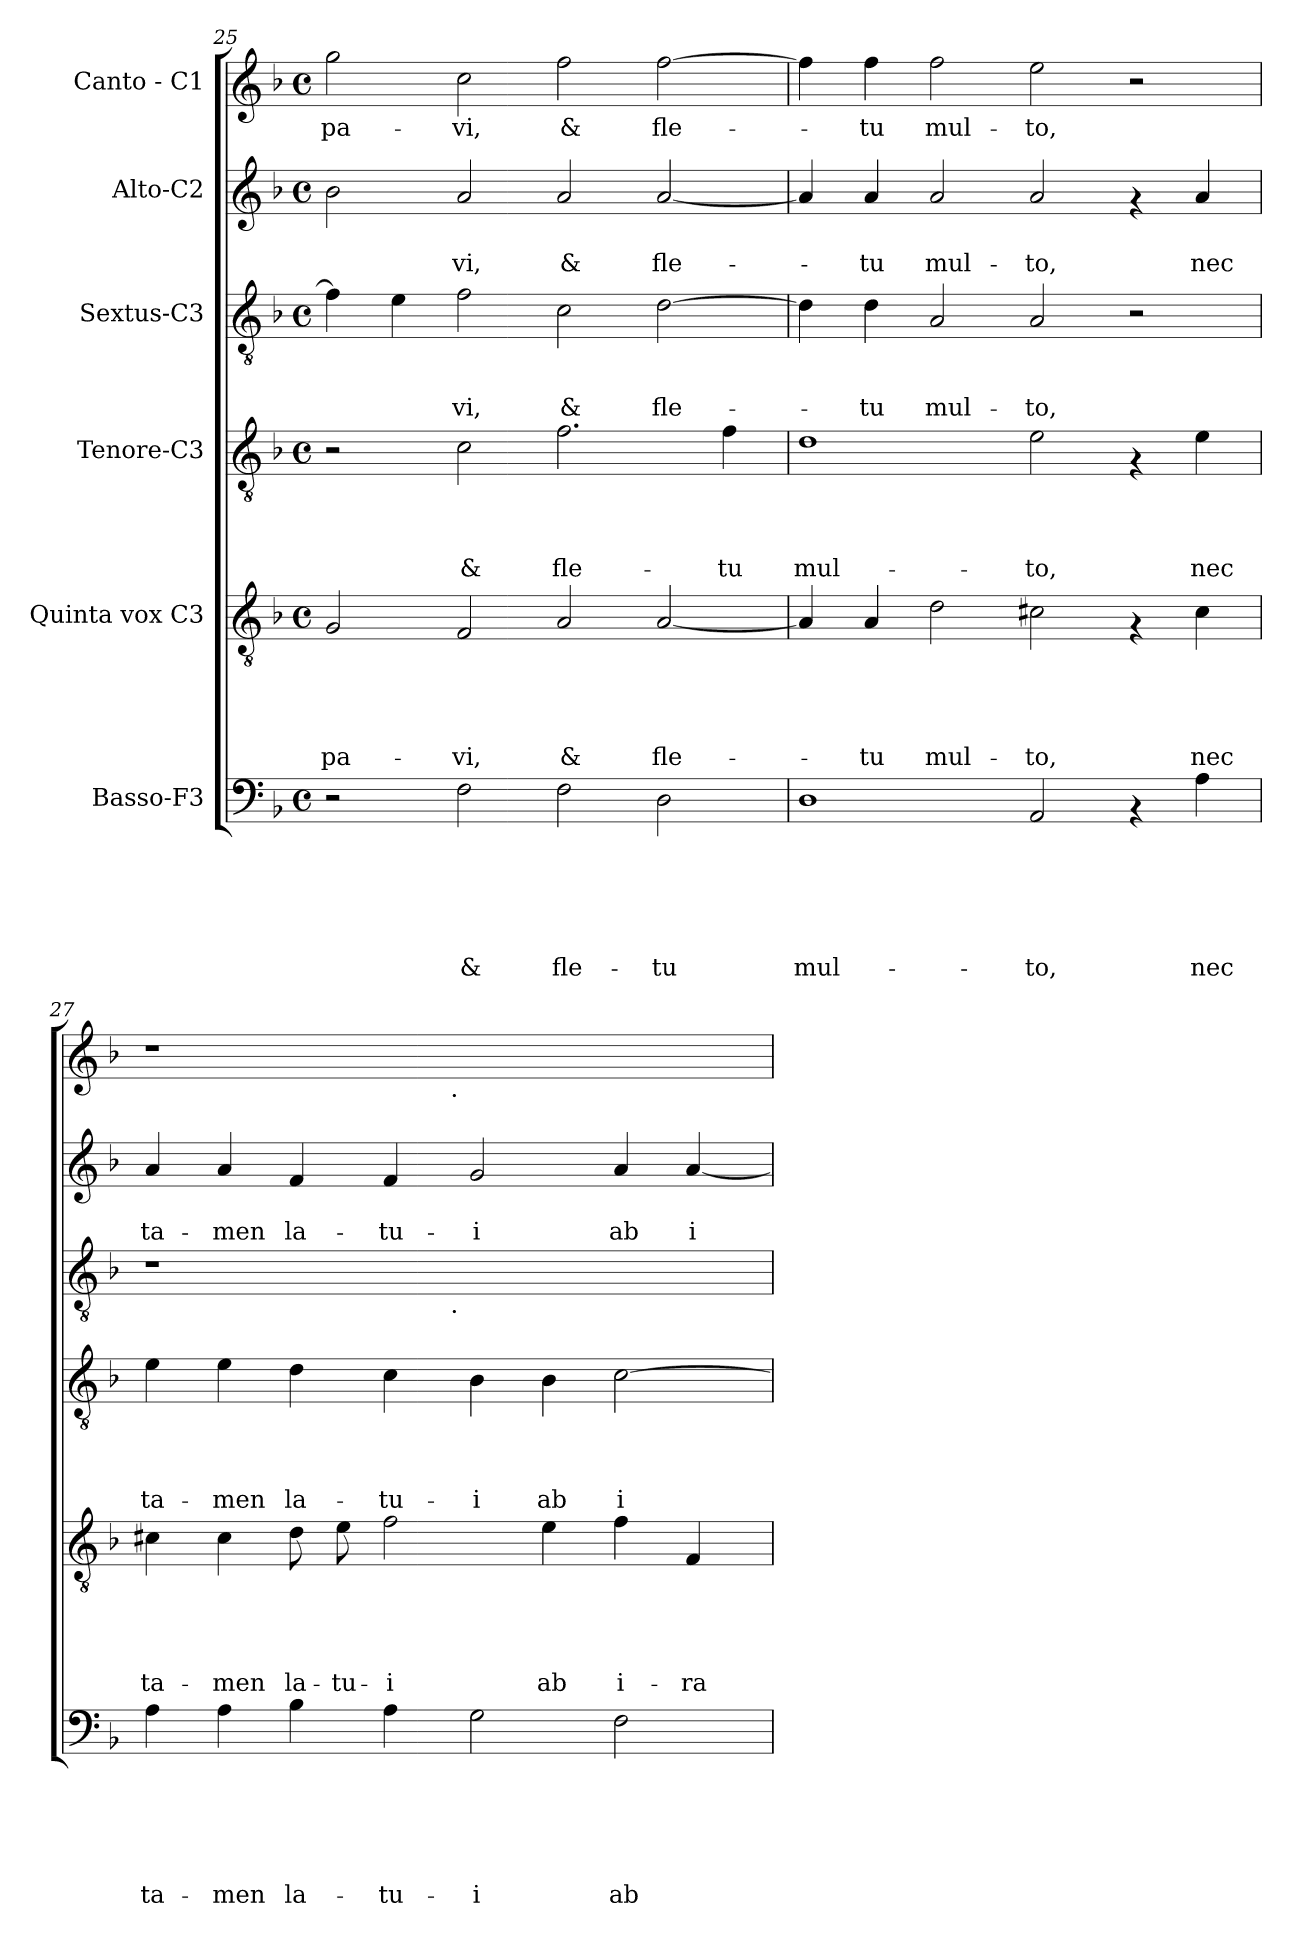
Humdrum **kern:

**kern	**text	**text	**text	**text	**text	**text	**kern	**text	**text	**text	**text	**text	**kern	**text	**text	**text	**text	**kern	**text	**text	**text	**kern	**text	**text	**kern	**text
*part6	*part6	*part6	*part6	*part6	*part6	*part6	*part5	*part5	*part5	*part5	*part5	*part5	*part4	*part4	*part4	*part4	*part4	*part3	*part3	*part3	*part3	*part2	*part2	*part2	*part1	*part1
*staff6	*staff6	*staff6	*staff6	*staff6	*staff6	*staff6	*staff5	*staff5	*staff5	*staff5	*staff5	*staff5	*staff4	*staff4	*staff4	*staff4	*staff4	*staff3	*staff3	*staff3	*staff3	*staff2	*staff2	*staff2	*staff1	*staff1
*I"Basso-F3	*	*	*	*	*	*	*I"Quinta vox C3	*	*	*	*	*	*I"Tenore-C3	*	*	*	*	*I"Sextus-C3	*	*	*	*I"Alto-C2	*	*	*I"Canto - C1	*
*clefF4	*	*	*	*	*	*	*clefGv2	*	*	*	*	*	*clefGv2	*	*	*	*	*clefGv2	*	*	*	*clefG2	*	*	*clefG2	*
*k[b-]	*	*	*	*	*	*	*k[b-]	*	*	*	*	*	*k[b-]	*	*	*	*	*k[b-]	*	*	*	*k[b-]	*	*	*k[b-]	*
*F:	*	*	*	*	*	*	*F:	*	*	*	*	*	*F:	*	*	*	*	*F:	*	*	*	*F:	*	*	*F:	*
*M4/4	*	*	*	*	*	*	*M4/4	*	*	*	*	*	*M4/4	*	*	*	*	*M4/4	*	*	*	*M4/4	*	*	*M4/4	*
*met(c)	*	*	*	*	*	*	*met(c)	*	*	*	*	*	*met(c)	*	*	*	*	*met(c)	*	*	*	*met(c)	*	*	*met(c)	*
=25	=25	=25	=25	=25	=25	=25	=25	=25	=25	=25	=25	=25	=25	=25	=25	=25	=25	=25	=25	=25	=25	=25	=25	=25	=25	=25
!	!	!	!	!	!	!	!	!	!	!	!	!LO:LY:b	!	!	!	!	!	!	!	!	!	!	!	!	!	!LO:LY:b
2r	.	.	.	.	.	.	2G/	.	.	.	.	pa-	2r	.	.	.	.	4f\]	.	.	.	2b-\	.	.	2gg\	pa-
.	.	.	.	.	.	.	.	.	.	.	.	.	.	.	.	.	.	4e\	.	.	.	.	.	.	.	.
!	!	!	!	!	!	!LO:LY:b	!	!	!	!	!	!LO:LY:b	!	!	!	!	!LO:LY:b	!	!	!	!LO:LY:b	!	!	!LO:LY:b	!	!LO:LY:b
2F\	.	.	.	.	.	&	2F/	.	.	.	.	-vi,	2c\	.	.	.	&	2f\	.	.	-vi,	2a/	.	-vi,	2cc\	-vi,
!	!	!	!	!	!	!LO:LY:b	!	!	!	!	!	!LO:LY:b	!	!	!	!	!LO:LY:b	!	!	!	!LO:LY:b	!	!	!LO:LY:b	!	!LO:LY:b
2F\	.	.	.	.	.	fle-	2A/	.	.	.	.	&	2.f\	.	.	.	fle-	2c\	.	.	&	2a/	.	&	2ff\	&
!	!	!	!	!	!	!LO:LY:b	!	!	!	!	!	!LO:LY:b	!	!	!	!	!	!	!	!	!LO:LY:b	!	!	!LO:LY:b	!	!LO:LY:b
2D\	.	.	.	.	.	-tu	[<2A/	.	.	.	.	fle-	.	.	.	.	.	[>2d\	.	.	fle-	[<2a/	.	fle-	[>2ff\	fle-
!	!	!	!	!	!	!	!	!	!	!	!	!	!	!	!	!	!LO:LY:b	!	!	!	!	!	!	!	!	!
.	.	.	.	.	.	.	.	.	.	.	.	.	4f\	.	.	.	-tu	.	.	.	.	.	.	.	.	.
=26	=26	=26	=26	=26	=26	=26	=26	=26	=26	=26	=26	=26	=26	=26	=26	=26	=26	=26	=26	=26	=26	=26	=26	=26	=26	=26
!	!	!	!	!	!	!LO:LY:b	!	!	!	!	!	!	!	!	!	!	!LO:LY:b	!	!	!	!	!	!	!	!	!
1D	.	.	.	.	.	mul-	4A/]	.	.	.	.	.	1d	.	.	.	mul-	4d\]	.	.	.	4a/]	.	.	4ff\]	.
!	!	!	!	!	!	!	!	!	!	!	!	!LO:LY:b	!	!	!	!	!	!	!	!	!LO:LY:b	!	!	!LO:LY:b	!	!LO:LY:b
.	.	.	.	.	.	.	4A/	.	.	.	.	-tu	.	.	.	.	.	4d\	.	.	-tu	4a/	.	-tu	4ff\	-tu
!	!	!	!	!	!	!	!	!	!	!	!	!LO:LY:b	!	!	!	!	!	!	!	!	!LO:LY:b	!	!	!LO:LY:b	!	!LO:LY:b
.	.	.	.	.	.	.	2d\	.	.	.	.	mul-	.	.	.	.	.	2A/	.	.	mul-	2a/	.	mul-	2ff\	mul-
!	!	!	!	!	!	!LO:LY:b	!	!	!	!	!	!LO:LY:b	!	!	!	!	!LO:LY:b	!	!	!	!LO:LY:b	!	!	!LO:LY:b	!	!LO:LY:b
2AA/	.	.	.	.	.	-to,	2c#X\	.	.	.	.	-to,	2e\	.	.	.	-to,	2A/	.	.	-to,	2a/	.	-to,	2ee\	-to,
4rAA	.	.	.	.	.	.	4rF	.	.	.	.	.	4rF	.	.	.	.	2r	.	.	.	4rf	.	.	2r	.
!	!	!	!	!	!	!LO:LY:b	!	!	!	!	!	!LO:LY:b	!	!	!	!	!LO:LY:b	!	!	!	!	!	!	!LO:LY:b	!	!
4A\	.	.	.	.	.	nec	4c#\	.	.	.	.	nec	4e\	.	.	.	nec	.	.	.	.	4a/	.	nec	.	.
=27	=27	=27	=27	=27	=27	=27	=27	=27	=27	=27	=27	=27	=27	=27	=27	=27	=27	=27	=27	=27	=27	=27	=27	=27	=27	=27
!	!	!	!	!	!	!LO:LY:b	!	!	!	!	!	!LO:LY:b	!	!	!	!	!LO:LY:b	!	!	!	!	!	!	!LO:LY:b	!	!
*	*	*	*	*	*	*	*	*	*	*	*	*	*	*	*	*	*	*^	*	*	*	*	*	*	*^	*
4A\	.	.	.	.	.	ta-	4c#X\	.	.	.	.	ta-	4e\	.	.	.	ta-	1r	2ryy	.	.	.	4a/	.	ta-	1r	2ryy	.
!	!	!	!	!	!	!LO:LY:b	!	!	!	!	!	!LO:LY:b	!	!	!	!	!LO:LY:b	!	!	!	!	!	!	!	!LO:LY:b	!	!	!
4A\	.	.	.	.	.	-men	4c#\	.	.	.	.	-men	4e\	.	.	.	-men	.	.	.	.	.	4a/	.	-men	.	.	.
!	!	!	!	!	!	!LO:LY:b	!	!	!	!	!	!LO:LY:b	!	!	!	!	!LO:LY:b	!	!	!	!	!	!	!	!LO:LY:b	!	!	!
4B-\	.	.	.	.	.	la-	8d\	.	.	.	.	la-	4d\	.	.	.	la-	.	4...ryy	.	.	.	4f/	.	la-	.	4...ryy	.
!	!	!	!	!	!	!	!	!	!	!	!	!LO:LY:b	!	!	!	!	!	!	!	!	!	!	!	!	!	!	!	!
.	.	.	.	.	.	.	8e\	.	.	.	.	-tu-	.	.	.	.	.	.	.	.	.	.	.	.	.	.	.	.
!	!	!	!	!	!	!LO:LY:b	!	!	!	!	!	!LO:LY:b	!	!	!	!	!LO:LY:b	!	!	!	!	!	!	!	!LO:LY:b	!	!	!
4A\	.	.	.	.	.	-tu-	2f\	.	.	.	.	-i	4c\	.	.	.	-tu-	.	.	.	.	.	4f/	.	-tu-	.	.	.
!	!	!	!	!	!	!	!	!	!	!	!	!	!	!	!	!	!	!	!	!	!	!	!	!	!	!	!LO:TX:b:t=.	!
!	!	!	!	!	!	!	!	!	!	!	!	!	!	!	!	!	!	!	!LO:TX:b:t=.	!	!	!	!	!	!	!	!	!
.	.	.	.	.	.	.	.	.	.	.	.	.	.	.	.	.	.	.	1ryy	.	.	.	.	.	.	.	1ryy	.
!	!	!	!	!	!	!LO:LY:b	!	!	!	!	!	!	!	!	!	!	!LO:LY:b	!	!	!	!	!	!	!	!LO:LY:b	!	!	!
2G\	.	.	.	.	.	-i	.	.	.	.	.	.	4B-\	.	.	.	-i	1ryy	.	.	.	.	2g/	.	-i	1ryy	.	.
!	!	!	!	!	!	!	!	!	!	!	!	!LO:LY:b	!	!	!	!	!LO:LY:b	!	!	!	!	!	!	!	!	!	!	!
.	.	.	.	.	.	.	4e\	.	.	.	.	ab	4B-\	.	.	.	ab	.	.	.	.	.	.	.	.	.	.	.
!	!	!	!	!	!	!LO:LY:b	!	!	!	!	!	!LO:LY:b	!	!	!	!	!LO:LY:b	!	!	!	!	!	!	!	!LO:LY:b	!	!	!
2F\	.	.	.	.	.	ab	4f\	.	.	.	.	i-	[>2c\	.	.	.	i-	.	.	.	.	.	4a/	.	ab	.	.	.
!	!	!	!	!	!	!	!	!	!	!	!	!LO:LY:b	!	!	!	!	!	!	!	!	!	!	!	!	!LO:LY:b	!	!	!
.	.	.	.	.	.	.	4F/	.	.	.	.	-ra	.	.	.	.	.	.	.	.	.	.	[>4a/	.	i-	.	.	.
.	.	.	.	.	.	.	.	.	.	.	.	.	.	.	.	.	.	.	32ryy	.	.	.	.	.	.	.	32ryy	.
*	*	*	*	*	*	*	*	*	*	*	*	*	*	*	*	*	*	*v	*v	*	*	*	*	*	*	*v	*v	*
=	=	=	=	=	=	=	=	=	=	=	=	=	=	=	=	=	=	=	=	=	=	=	=	=	=	=
*-	*-	*-	*-	*-	*-	*-	*-	*-	*-	*-	*-	*-	*-	*-	*-	*-	*-	*-	*-	*-	*-	*-	*-	*-	*-	*-
